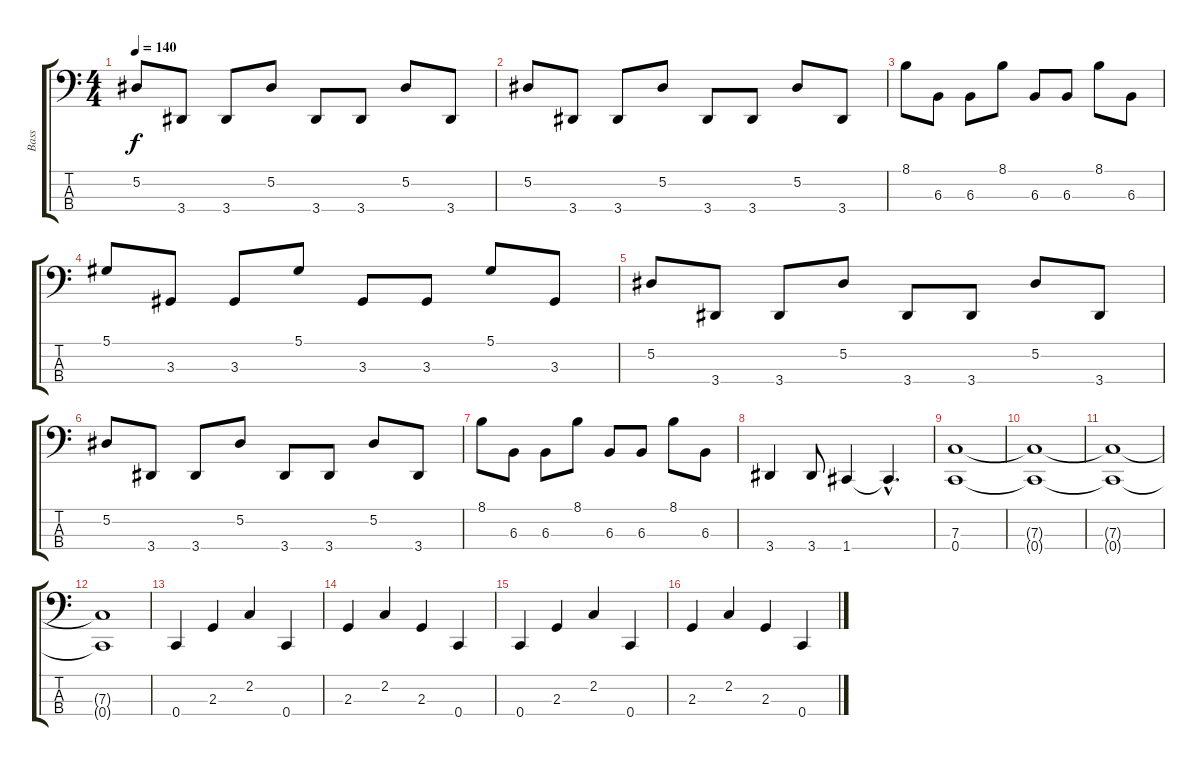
\track ("Bass" "Bass") {instrument electricbasspick}
\staff {score tabs}
\tuning (Eb2 Bb1 F1 C1) {hide}
\ts (4 4)
\tempo 140
\clef f4
\ks c
5.2.8{dy f} 3.4.8 3.4.8 5.2.8 3.4.8 3.4.8 5.2.8 3.4.8 |
5.2.8 3.4.8 3.4.8 5.2.8 3.4.8 3.4.8 5.2.8 3.4.8 |
8.1.8 6.3.8 6.3.8 8.1.8 6.3.8 6.3.8 8.1.8 6.3.8 |
5.1.8 3.3.8 3.3.8 5.1.8 3.3.8 3.3.8 5.1.8 3.3.8 |
5.2.8 3.4.8 3.4.8 5.2.8 3.4.8 3.4.8 5.2.8 3.4.8 |
5.2.8 3.4.8 3.4.8 5.2.8 3.4.8 3.4.8 5.2.8 3.4.8 |
8.1.8 6.3.8 6.3.8 8.1.8 6.3.8 6.3.8 8.1.8 6.3.8 |
3.4.4 3.4.8 1.4.4 1.4{hac t}.4{d} |
(7.3 0.4).1 |
(7.3{t} 0.4{t}).1 |
(7.3{t} 0.4{t}).1 |
(7.3{t} 0.4{t}).1 |
0.4.4 2.3.4 2.2.4 0.4.4 |
2.3.4 2.2.4 2.3.4 0.4.4 |
0.4.4 2.3.4 2.2.4 0.4.4 |
2.3.4 2.2.4 2.3.4 0.4.4
